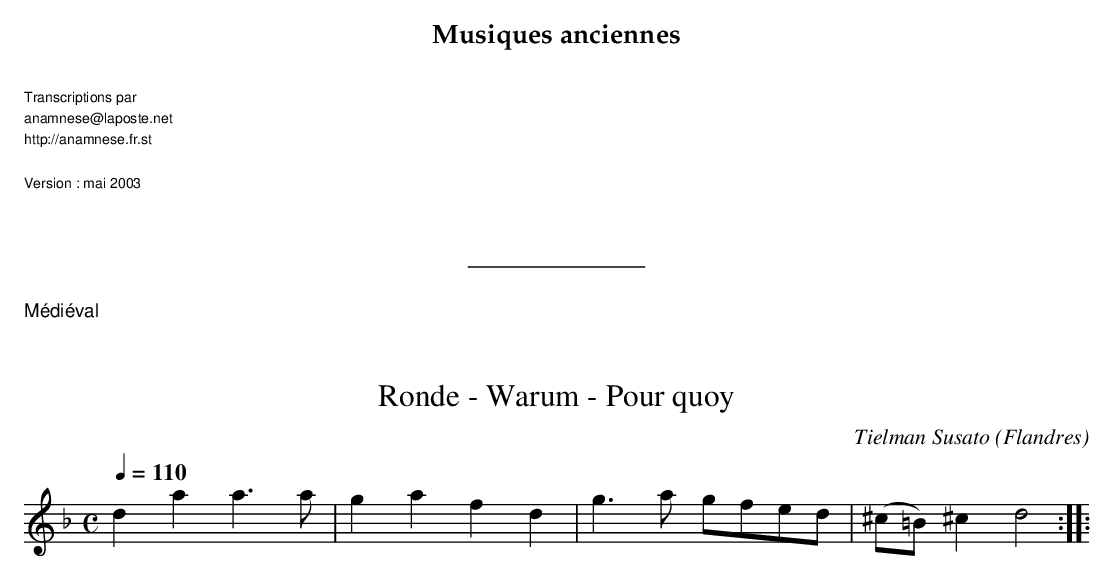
X:1
T:Ronde - Warum - Pour quoy
C:Tielman Susato
O:Flandres
M:C
L:1/4
Q:1/4=110
K:F
daa>a | gafd | g>a g/f/e/d/ | (^c/=B/)^c d2 ::
